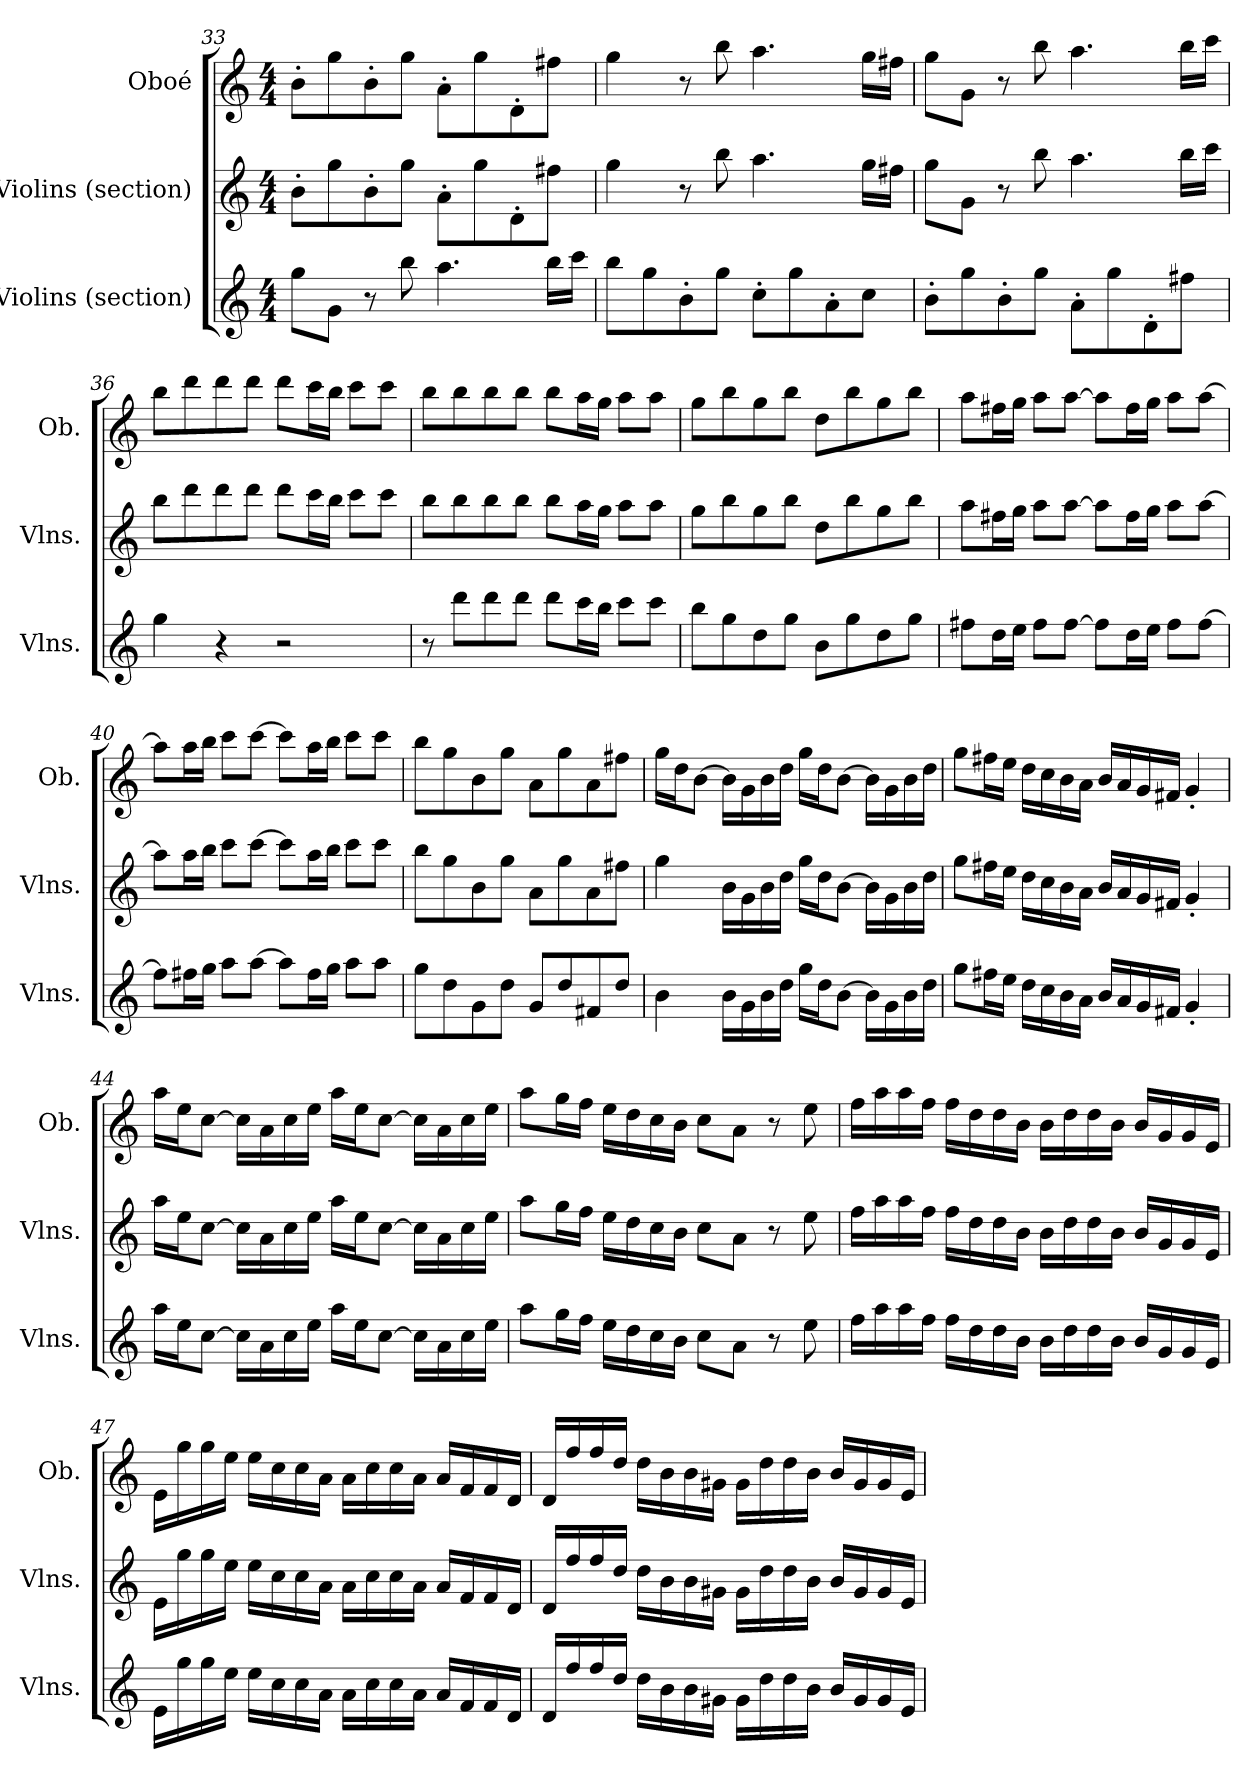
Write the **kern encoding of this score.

**kern	**kern	**kern
*part3	*part2	*part1
*staff3	*staff2	*staff1
*I"Violins (section)	*I"Violins (section)	*I"Oboé
*I'Vlns.	*I'Vlns.	*I'Ob.
*clefG2	*clefG2	*clefG2
*k[]	*k[]	*k[]
*M4/4	*M4/4	*M4/4
=33	=33	=33
8gg\L	8b'\L	8b'\L
8g\J	8gg\	8gg\
8r	8b'\	8b'\
8bb\	8gg\J	8gg\J
4.aa\	8a'\L	8a'\L
.	8gg\	8gg\
.	8d'\	8d'\
16bb\LL	8ff#X\J	8ff#X\J
16ccc\JJ	.	.
!!LO:LB:g=z
=34	=34	=34
8bb\L	4gg\	4gg\
8gg\	.	.
8b'\	8r	8r
8gg\J	8bb\	8bb\
8cc'\L	4.aa\	4.aa\
8gg\	.	.
8a'\	.	.
8cc\J	16gg\LL	16gg\LL
.	16ff#X\JJ	16ff#X\JJ
=35	=35	=35
8b'\L	8gg\L	8gg\L
8gg\	8g\J	8g\J
8b'\	8r	8r
8gg\J	8bb\	8bb\
8a'\L	4.aa\	4.aa\
8gg\	.	.
8d'\	.	.
8ff#X\J	16bb\LL	16bb\LL
.	16ccc\JJ	16ccc\JJ
=36	=36	=36
4gg\	8bb\L	8bb\L
.	8ddd\	8ddd\
4r	8ddd\	8ddd\
.	8ddd\J	8ddd\J
2r	8ddd\L	8ddd\L
.	16ccc\L	16ccc\L
.	16bb\JJ	16bb\JJ
.	8ccc\L	8ccc\L
.	8ccc\J	8ccc\J
!!LO:LB:g=z
=37	=37	=37
8r	8bb\L	8bb\L
8ddd\L	8bb\	8bb\
8ddd\	8bb\	8bb\
8ddd\J	8bb\J	8bb\J
8ddd\L	8bb\L	8bb\L
16ccc\L	16aa\L	16aa\L
16bb\JJ	16gg\JJ	16gg\JJ
8ccc\L	8aa\L	8aa\L
8ccc\J	8aa\J	8aa\J
=38	=38	=38
8bb\L	8gg\L	8gg\L
8gg\	8bb\	8bb\
8dd\	8gg\	8gg\
8gg\J	8bb\J	8bb\J
8b\L	8dd\L	8dd\L
8gg\	8bb\	8bb\
8dd\	8gg\	8gg\
8gg\J	8bb\J	8bb\J
=39	=39	=39
8ff#X\L	8aa\L	8aa\L
16dd\L	16ff#X\L	16ff#X\L
16ee\JJ	16gg\JJ	16gg\JJ
8ff#\L	8aa\L	8aa\L
[8ff#\J	[8aa\J	[8aa\J
8ff#\L]	8aa\L]	8aa\L]
16dd\L	16ff#\L	16ff#\L
16ee\JJ	16gg\JJ	16gg\JJ
8ff#\L	8aa\L	8aa\L
[8ff#\J	[8aa\J	[8aa\J
!!LO:LB:g=z
=40	=40	=40
8ff#\L]	8aa\L]	8aa\L]
16ff#X\L	16aa\L	16aa\L
16gg\JJ	16bb\JJ	16bb\JJ
8aa\L	8ccc\L	8ccc\L
[8aa\J	[8ccc\J	[8ccc\J
8aa\L]	8ccc\L]	8ccc\L]
16ff#\L	16aa\L	16aa\L
16gg\JJ	16bb\JJ	16bb\JJ
8aa\L	8ccc\L	8ccc\L
8aa\J	8ccc\J	8ccc\J
=41	=41	=41
8gg\L	8bb\L	8bb\L
8dd\	8gg\	8gg\
8g\	8b\	8b\
8dd\J	8gg\J	8gg\J
8g/L	8a\L	8a\L
8dd/	8gg\	8gg\
8f#X/	8a\	8a\
8dd/J	8ff#X\J	8ff#X\J
=42	=42	=42
4b\	4gg\	16gg\LL
.	.	16dd\J
.	.	[8b\J
16b\LL	16b\LL	16b\LL]
16g\	16g\	16g\
16b\	16b\	16b\
16dd\JJ	16dd\JJ	16dd\JJ
16gg\LL	16gg\LL	16gg\LL
16dd\J	16dd\J	16dd\J
[8b\J	[8b\J	[8b\J
16b\LL]	16b\LL]	16b\LL]
16g\	16g\	16g\
16b\	16b\	16b\
16dd\JJ	16dd\JJ	16dd\JJ
!!LO:LB:g=z
=43	=43	=43
8gg\L	8gg\L	8gg\L
16ff#X\L	16ff#X\L	16ff#X\L
16ee\JJ	16ee\JJ	16ee\JJ
16dd\LL	16dd\LL	16dd\LL
16cc\	16cc\	16cc\
16b\	16b\	16b\
16a\JJ	16a\JJ	16a\JJ
16b/LL	16b/LL	16b/LL
16a/	16a/	16a/
16g/	16g/	16g/
16f#X/JJ	16f#X/JJ	16f#X/JJ
4g'/	4g'/	4g'/
=44	=44	=44
16aa\LL	16aa\LL	16aa\LL
16ee\J	16ee\J	16ee\J
[8cc\J	[8cc\J	[8cc\J
16cc\LL]	16cc\LL]	16cc\LL]
16a\	16a\	16a\
16cc\	16cc\	16cc\
16ee\JJ	16ee\JJ	16ee\JJ
16aa\LL	16aa\LL	16aa\LL
16ee\J	16ee\J	16ee\J
[8cc\J	[8cc\J	[8cc\J
16cc\LL]	16cc\LL]	16cc\LL]
16a\	16a\	16a\
16cc\	16cc\	16cc\
16ee\JJ	16ee\JJ	16ee\JJ
=45	=45	=45
8aa\L	8aa\L	8aa\L
16gg\L	16gg\L	16gg\L
16ff\JJ	16ff\JJ	16ff\JJ
16ee\LL	16ee\LL	16ee\LL
16dd\	16dd\	16dd\
16cc\	16cc\	16cc\
16b\JJ	16b\JJ	16b\JJ
8cc\L	8cc\L	8cc\L
8a\J	8a\J	8a\J
8r	8r	8r
8ee\	8ee\	8ee\
!!LO:PB:g=z
=46	=46	=46
16ff\LL	16ff\LL	16ff\LL
16aa\	16aa\	16aa\
16aa\	16aa\	16aa\
16ff\JJ	16ff\JJ	16ff\JJ
16ff\LL	16ff\LL	16ff\LL
16dd\	16dd\	16dd\
16dd\	16dd\	16dd\
16b\JJ	16b\JJ	16b\JJ
16b\LL	16b\LL	16b\LL
16dd\	16dd\	16dd\
16dd\	16dd\	16dd\
16b\JJ	16b\JJ	16b\JJ
16b/LL	16b/LL	16b/LL
16g/	16g/	16g/
16g/	16g/	16g/
16e/JJ	16e/JJ	16e/JJ
=47	=47	=47
16e\LL	16e\LL	16e\LL
16gg\	16gg\	16gg\
16gg\	16gg\	16gg\
16ee\JJ	16ee\JJ	16ee\JJ
16ee\LL	16ee\LL	16ee\LL
16cc\	16cc\	16cc\
16cc\	16cc\	16cc\
16a\JJ	16a\JJ	16a\JJ
16a\LL	16a\LL	16a\LL
16cc\	16cc\	16cc\
16cc\	16cc\	16cc\
16a\JJ	16a\JJ	16a\JJ
16a/LL	16a/LL	16a/LL
16f/	16f/	16f/
16f/	16f/	16f/
16d/JJ	16d/JJ	16d/JJ
!!LO:LB:g=z
=48	=48	=48
16d/LL	16d/LL	16d/LL
16ff/	16ff/	16ff/
16ff/	16ff/	16ff/
16dd/JJ	16dd/JJ	16dd/JJ
16dd\LL	16dd\LL	16dd\LL
16b\	16b\	16b\
16b\	16b\	16b\
16g#X\JJ	16g#X\JJ	16g#X\JJ
16g#\LL	16g#\LL	16g#\LL
16dd\	16dd\	16dd\
16dd\	16dd\	16dd\
16b\JJ	16b\JJ	16b\JJ
16b/LL	16b/LL	16b/LL
16g#/	16g#/	16g#/
16g#/	16g#/	16g#/
16e/JJ	16e/JJ	16e/JJ
=	=	=
*-	*-	*-
